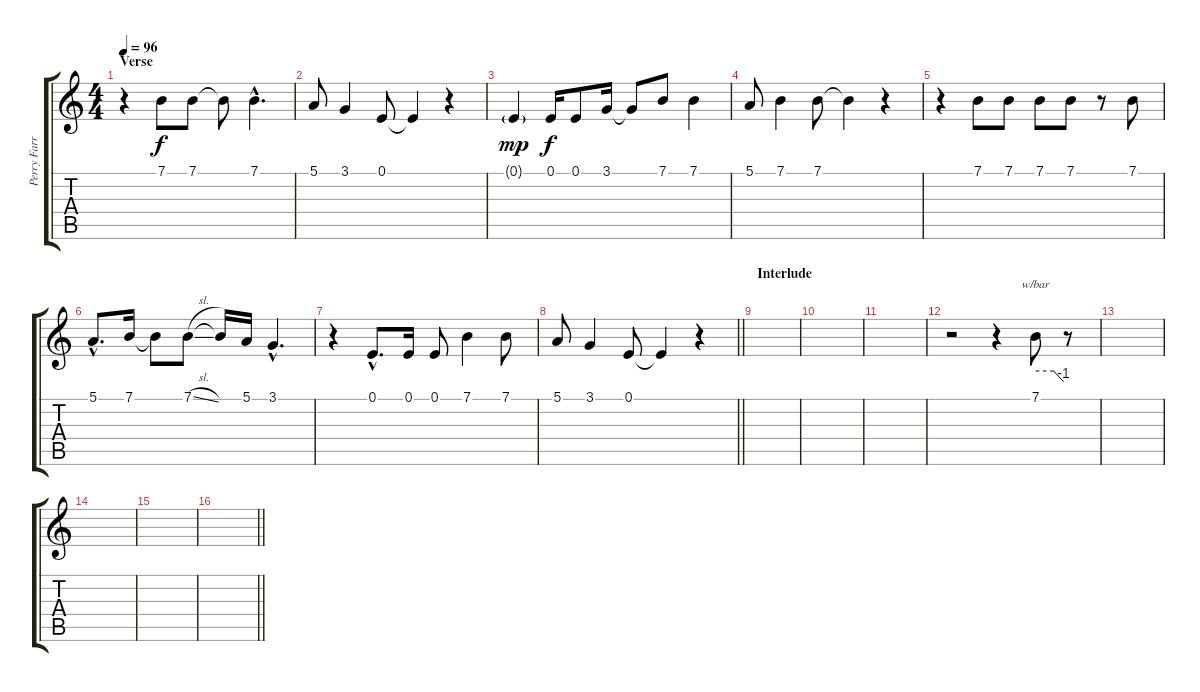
\track ("Perry Farrell" "Perry Farr") {instrument lead2sawtooth}
\staff {score tabs}
\tuning (E4 B3 G3 D3 A2 E2) {hide}
\ts (4 4)
\section ("" "Verse")
\tempo 96
\clef g2
\ks c
r.4{dy f} 7.1.8 7.1.8 7.1{t}.8 7.1{hac}.4{d} |
5.1.8 3.1.4 0.1.8 0.1{t}.4 r.4 |
0.1{g}.4{dy mp} 0.1.16{dy f} 0.1.8 3.1.16 3.1{t}.8 7.1.8 7.1.4 |
5.1.8 7.1.4 7.1.8 7.1{t}.4 r.4 |
r.4 7.1.8 7.1.8 7.1.8 7.1.8 r.8 7.1.8 |
5.1{hac}.8{d} 7.1.16 7.1{t}.8 7.1{sl}.8 7.1{t}.16 5.1.16 3.1{hac}.4{d} |
r.4 0.1{hac}.8{d} 0.1.16 0.1.8 7.1.4 7.1.8 |
\barLineRight lightlight
5.1.8 3.1.4 0.1.8 0.1{t}.4 r.4 |
\section ("" "Interlude")
|
|
|
r.2 r.4 7.1.8{tbe (custom default 0 0 39 0 60 -4)} r.8 |
|
|
|
\barLineRight lightlight
